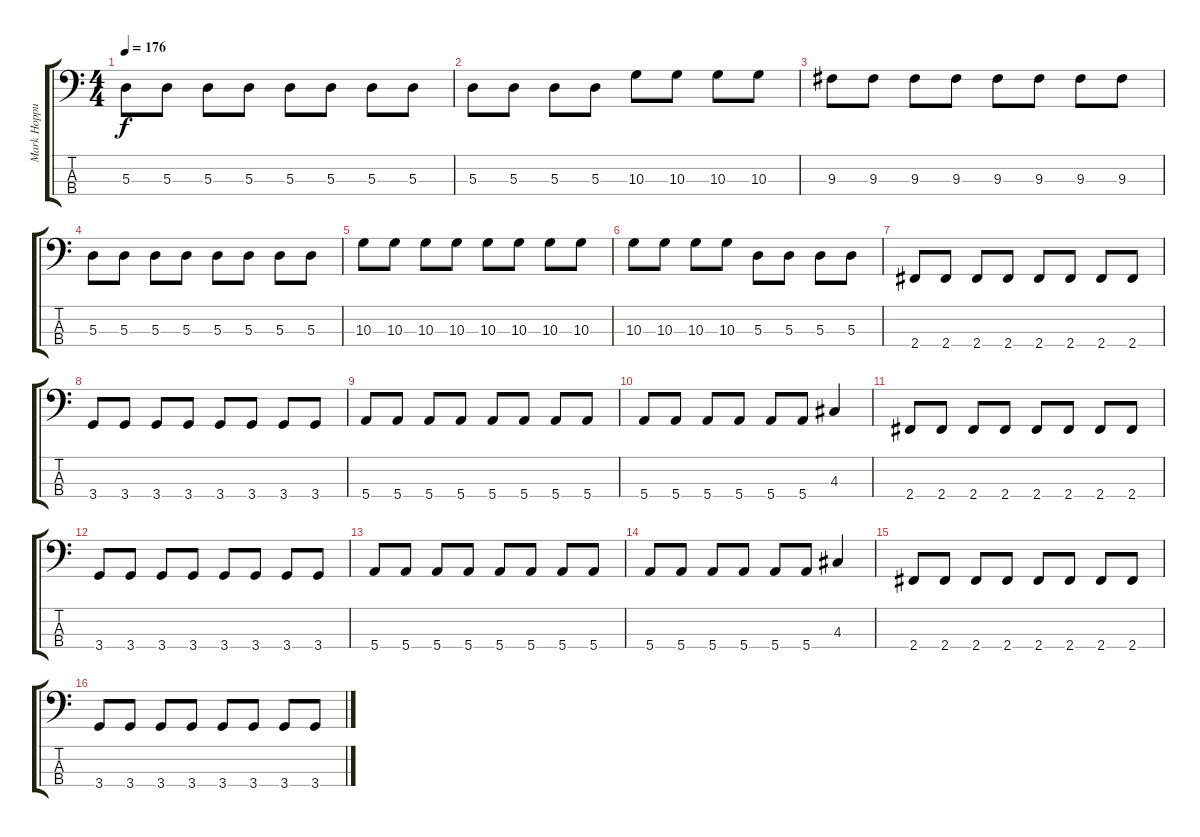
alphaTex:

\track ("Mark Hoppus - Bass" "Mark Hoppu") {instrument electricbasspick}
\staff {score tabs}
\tuning (G2 D2 A1 E1) {hide}
\ts (4 4)
\tempo 176
\clef f4
\ks c
5.3.8{dy f} 5.3.8 5.3.8 5.3.8 5.3.8 5.3.8 5.3.8 5.3.8 |
5.3.8 5.3.8 5.3.8 5.3.8 10.3.8 10.3.8 10.3.8 10.3.8 |
9.3.8 9.3.8 9.3.8 9.3.8 9.3.8 9.3.8 9.3.8 9.3.8 |
5.3.8 5.3.8 5.3.8 5.3.8 5.3.8 5.3.8 5.3.8 5.3.8 |
10.3.8 10.3.8 10.3.8 10.3.8 10.3.8 10.3.8 10.3.8 10.3.8 |
10.3.8 10.3.8 10.3.8 10.3.8 5.3.8 5.3.8 5.3.8 5.3.8 |
2.4.8 2.4.8 2.4.8 2.4.8 2.4.8 2.4.8 2.4.8 2.4.8 |
3.4.8 3.4.8 3.4.8 3.4.8 3.4.8 3.4.8 3.4.8 3.4.8 |
5.4.8 5.4.8 5.4.8 5.4.8 5.4.8 5.4.8 5.4.8 5.4.8 |
5.4.8 5.4.8 5.4.8 5.4.8 5.4.8 5.4.8 4.3.4 |
2.4.8 2.4.8 2.4.8 2.4.8 2.4.8 2.4.8 2.4.8 2.4.8 |
3.4.8 3.4.8 3.4.8 3.4.8 3.4.8 3.4.8 3.4.8 3.4.8 |
5.4.8 5.4.8 5.4.8 5.4.8 5.4.8 5.4.8 5.4.8 5.4.8 |
5.4.8 5.4.8 5.4.8 5.4.8 5.4.8 5.4.8 4.3.4 |
2.4.8 2.4.8 2.4.8 2.4.8 2.4.8 2.4.8 2.4.8 2.4.8 |
3.4.8 3.4.8 3.4.8 3.4.8 3.4.8 3.4.8 3.4.8 3.4.8
